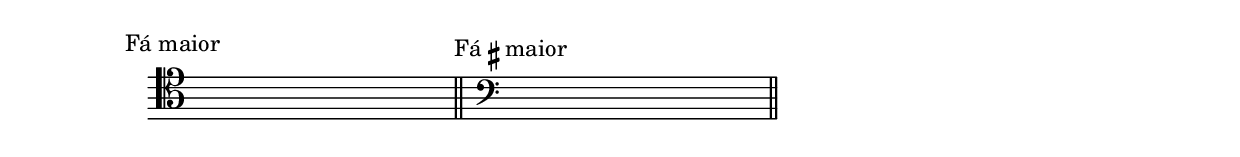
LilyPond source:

\version "2.10.0"
<<
\new Staff \with {
	\remove "Time_signature_engraver"
	\override Stem #'transparent = ##t
}

\relative c' { \clef tenor
		\time 8/4
		\once \override TextScript #'extra-offset = #'( -8.0 . 2.0 )
		\hideNotes
		c^\markup{ Fá maior }
		c c c c c c c \bar "||"
		\unHideNotes
		\time 1/4
		s4 \bar " "
		\clef bass
		\time 8/4
		\once \override TextScript #'extra-offset = #'( -6.0 . 0.0 )
		\hideNotes
		 c,,^\markup{ Fá\sharp maior } e e e e e e e
		\unHideNotes  \bar "||"
}
>>



